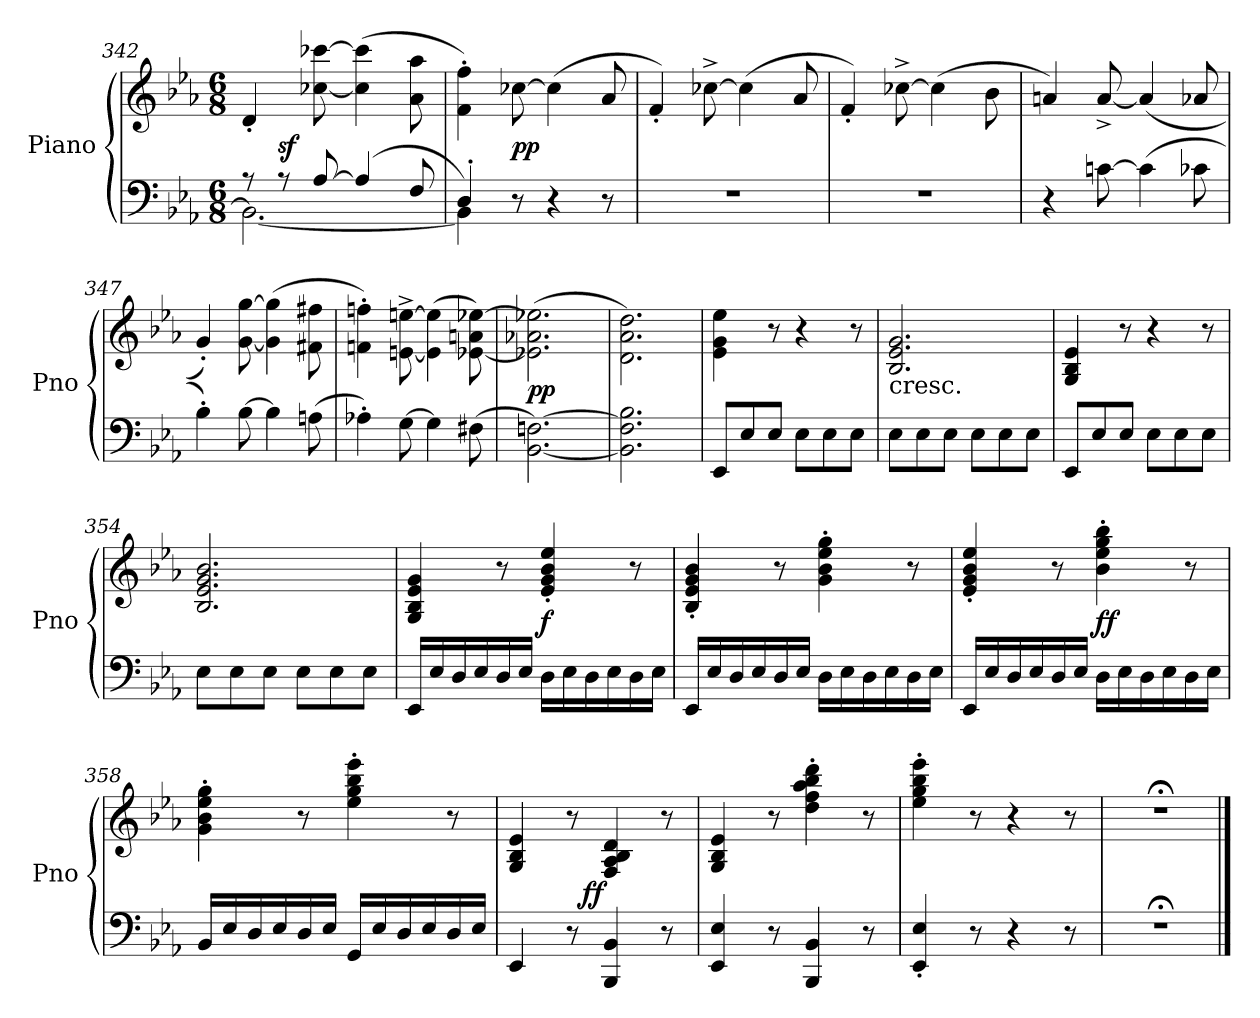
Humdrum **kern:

**kern	**kern	**dynam
*part1	*part1	*part1
*staff2	*staff1	*staff1/2
*I"Piano	*	*
*I'Pno	*	*
*clefF4	*clefG2	*
*k[b-e-a-]	*k[b-e-a-]	*
*M6/8	*M6/8	*
=342	=342	=342
*^	*^	*
8rA	2.BB-_	4d'	8ryy	.
8rA	.	.	2ryy	sf
[8A-	.	[8cc-X [8ccc-X	.	.
(4A-]	.	(4cc-] 4ccc-]	.	.
8F	.	8a- 8aa-	8ryy	.
*	*	*v	*v	*
=343	=343	=343	=343
4D')	4BB-]	4f' 4ff')	.
8r	8ryy	[8cc-X	pp
4r	4ryy	(4cc-]	.
8r	8ryy	8a-	.
*v	*v	*	*
=344	=344	=344
2.r	4f')	.
.	[8cc-X^	.
.	(4cc-]	.
.	8a-	.
=345	=345	=345
2.r	4f')	.
.	[8cc-X^	.
.	(4cc-]	.
.	8b-	.
=346	=346	=346
4r	4an)	.
[8cn	[8a^	.
(4c]	(4a]	.
8c-X	8a-X	.
=347	=347	=347
4B-')	4g')	.
[8B-	[8g [8gg	.
4B-]	(4g] 4gg]	.
(8An	8f#X 8ff#X	.
=348	=348	=348
4A-X')	4fn' 4ffn')	.
[8G	[8en^\ [8een^\	.
4G]	(4e]\ 4ee]\	.
(8F#X	[8e-X\ 8an\ [8ee-X\)	.
=349	=349	=349
[2.BB- [2.Fn)	(2.e-X]\ 2.a-X\ 2.ee-X]\	pp
=350	=350	=350
2.BB-] 2.F] 2.B-	2.d\ 2.a-\ 2.dd\)	.
=351	=351	=351
8EE-L	4e-\ 4g\ 4ee-\	.
8E-	.	.
8E-J	8r	.
8E-L	4r	.
8E-	.	.
8E-J	8r	.
=352	=352	=352
!	!LO:TX:c:t=cresc.	!
8E-L	2.B- 2.e- 2.g	.
8E-	.	.
8E-J	.	.
8E-L	.	.
8E-	.	.
8E-J	.	.
=353	=353	=353
8EE-L	4G 4B- 4e-	.
8E-	.	.
8E-J	8r	.
8E-L	4r	.
8E-	.	.
8E-J	8r	.
=354	=354	=354
8E-L	2.B- 2.e- 2.g 2.b-	.
8E-	.	.
8E-J	.	.
8E-L	.	.
8E-	.	.
8E-J	.	.
=355	=355	=355
16EE-LL	4G 4B- 4e- 4g	.
16E-	.	.
16D	.	.
16E-	.	.
16D	8r	.
16E-JJ	.	.
16DLL	4e-' 4g' 4b-' 4ee-'	f
16E-	.	.
16D	.	.
16E-	.	.
16D	8r	.
16E-JJ	.	.
=356	=356	=356
16EE-LL	4B-' 4e-' 4g' 4b-'	.
16E-	.	.
16D	.	.
16E-	.	.
16D	8r	.
16E-JJ	.	.
16DLL	4g' 4b-' 4ee-' 4gg'	.
16E-	.	.
16D	.	.
16E-	.	.
16D	8r	.
16E-JJ	.	.
=357	=357	=357
16EE-LL	4e-' 4g' 4b-' 4ee-'	.
16E-	.	.
16D	.	.
16E-	.	.
16D	8r	.
16E-JJ	.	.
16DLL	4b-' 4ee-' 4gg' 4bb-'	ff
16E-	.	.
16D	.	.
16E-	.	.
16D	8r	.
16E-JJ	.	.
=358	=358	=358
16BB-LL	4g' 4b-' 4ee-' 4gg'	.
16E-	.	.
16D	.	.
16E-	.	.
16D	8r	.
16E-JJ	.	.
16GGLL	4ee-' 4gg' 4bb-' 4eee-'	.
16E-	.	.
16D	.	.
16E-	.	.
16D	8r	.
16E-JJ	.	.
=359	=359	=359
4EE-	4G 4B- 4e-	.
8r	8r	.
!	!	!LO:DY:rj
4BBB- 4BB-	4F 4A- 4B- 4d	ff
8r	8r	.
=360	=360	=360
4EE- 4E-	4G 4B- 4e-	.
8r	8r	.
4BBB- 4BB-	4dd' 4ff' 4aa-' 4bb-' 4ddd'	.
8r	8r	.
=361	=361	=361
4EE-' 4E-'	4ee-' 4gg' 4bb-' 4eee-'	.
8r	8r	.
4r	4r	.
8r	8r	.
=362	=362	=362
2.r;<	2.r;<	.
==	==	==
*-	*-	*-
